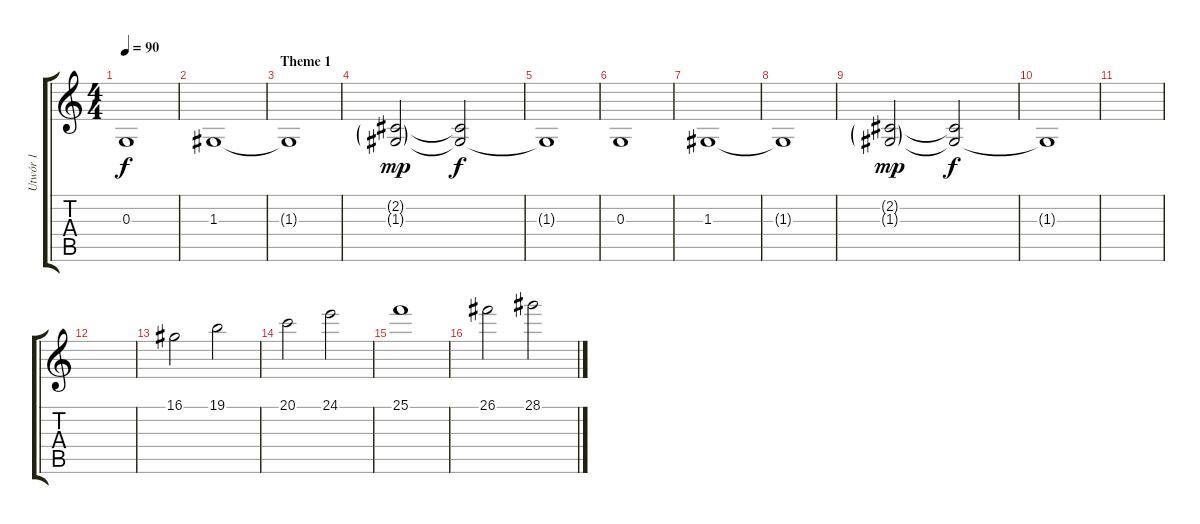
\track ("Utwór 1" "Utwór 1") {instrument stringensemble2}
\staff {score tabs}
\tuning (E4 B3 G3 D3 A2 E2) {hide}
\ts (4 4)
\tempo 90
\clef g2
\ks c
0.3.1{dy f instrument stringensemble2} |
1.3.1 |
\section ("" "Theme 1")
1.3{t}.1 |
(2.2{g} 1.3{g}).2{dy mp} (2.2{t} 1.3{t}).2{dy f} |
1.3{t}.1 |
0.3.1 |
1.3.1 |
1.3{t}.1 |
(2.2{g} 1.3{g}).2{dy mp} (2.2{t} 1.3{t}).2{dy f} |
1.3{t}.1 |
|
|
16.1.2 19.1.2 |
20.1.2 24.1.2 |
25.1.1 |
26.1.2 28.1.2
